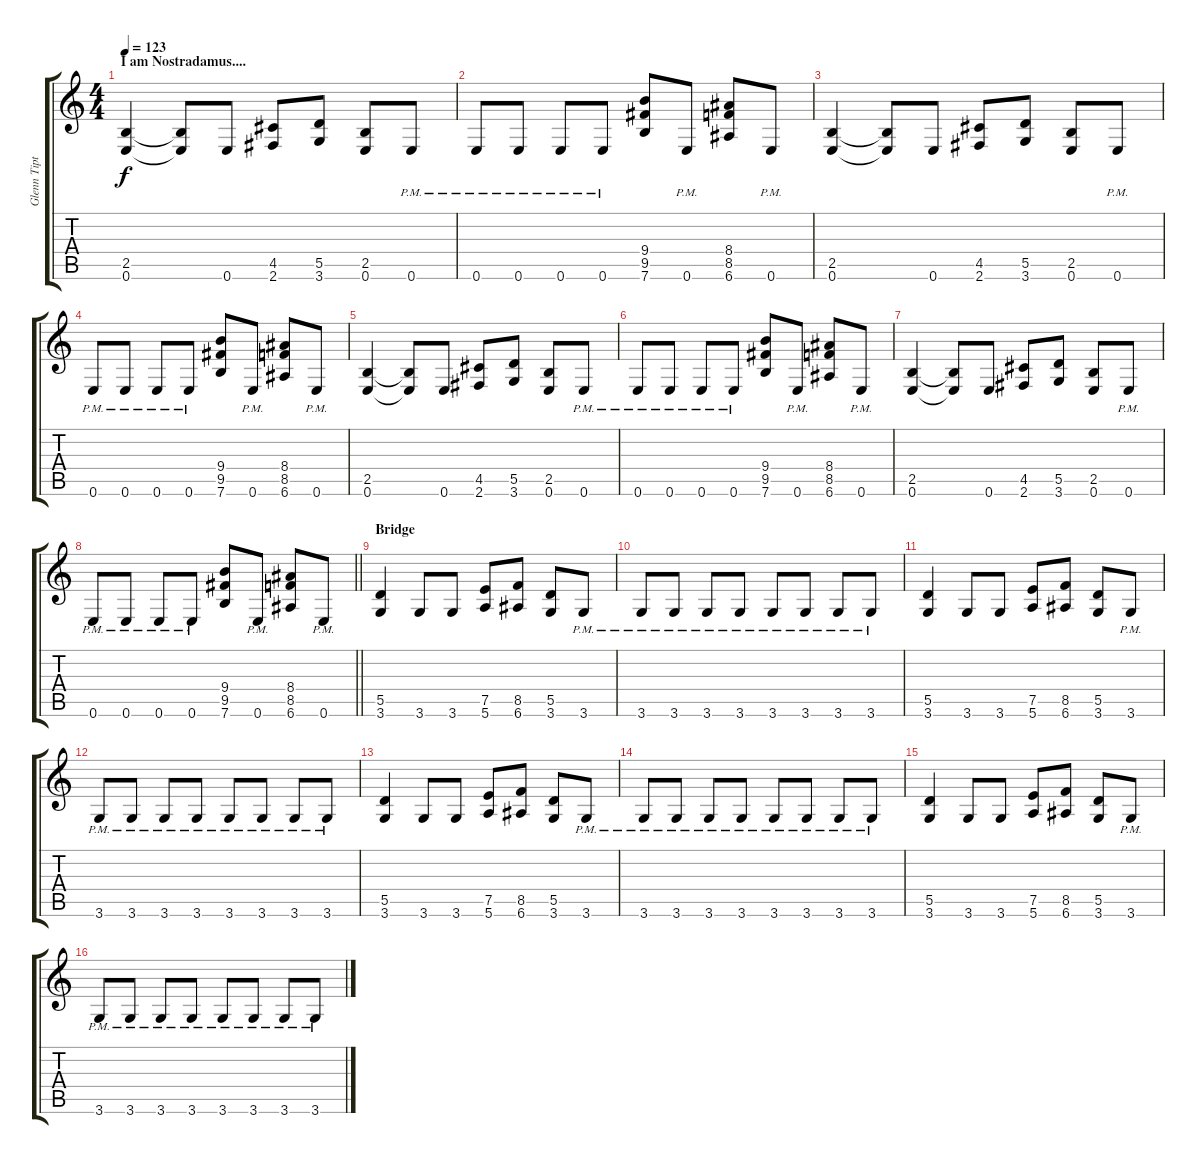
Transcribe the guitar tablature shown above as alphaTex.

\track ("Glenn Tipton" "Glenn Tipt") {instrument overdrivenguitar}
\staff {score tabs}
\tuning (E4 B3 G3 D3 A2 E2) {hide}
\ts (4 4)
\section ("" "I am Nostradamus....")
\tempo 123
\clef g2
\ks c
(2.5 0.6).4{dy f} (2.5{t} 0.6{t}).8 0.6.8 (4.5 2.6).8 (5.5 3.6).8 (2.5 0.6).8 0.6{pm}.8 |
0.6{pm}.8 0.6{pm}.8 0.6{pm}.8 0.6{pm}.8 (9.4 9.5 7.6).8 0.6{pm}.8 (8.4 8.5 6.6).8 0.6{pm}.8 |
(2.5 0.6).4 (2.5{t} 0.6{t}).8 0.6.8 (4.5 2.6).8 (5.5 3.6).8 (2.5 0.6).8 0.6{pm}.8 |
0.6{pm}.8 0.6{pm}.8 0.6{pm}.8 0.6{pm}.8 (9.4 9.5 7.6).8 0.6{pm}.8 (8.4 8.5 6.6).8 0.6{pm}.8 |
(2.5 0.6).4 (2.5{t} 0.6{t}).8 0.6.8 (4.5 2.6).8 (5.5 3.6).8 (2.5 0.6).8 0.6{pm}.8 |
0.6{pm}.8 0.6{pm}.8 0.6{pm}.8 0.6{pm}.8 (9.4 9.5 7.6).8 0.6{pm}.8 (8.4 8.5 6.6).8 0.6{pm}.8 |
(2.5 0.6).4 (2.5{t} 0.6{t}).8 0.6.8 (4.5 2.6).8 (5.5 3.6).8 (2.5 0.6).8 0.6{pm}.8 |
\barLineRight lightlight
0.6{pm}.8 0.6{pm}.8 0.6{pm}.8 0.6{pm}.8 (9.4 9.5 7.6).8 0.6{pm}.8 (8.4 8.5 6.6).8 0.6{pm}.8 |
\section ("" "Bridge")
(5.5 3.6).4 3.6.8 3.6.8 (7.5 5.6).8 (8.5 6.6).8 (5.5 3.6).8 3.6{pm}.8 |
3.6{pm}.8 3.6{pm}.8 3.6{pm}.8 3.6{pm}.8 3.6{pm}.8 3.6{pm}.8 3.6{pm}.8 3.6{pm}.8 |
(5.5 3.6).4 3.6.8 3.6.8 (7.5 5.6).8 (8.5 6.6).8 (5.5 3.6).8 3.6{pm}.8 |
3.6{pm}.8 3.6{pm}.8 3.6{pm}.8 3.6{pm}.8 3.6{pm}.8 3.6{pm}.8 3.6{pm}.8 3.6{pm}.8 |
(5.5 3.6).4 3.6.8 3.6.8 (7.5 5.6).8 (8.5 6.6).8 (5.5 3.6).8 3.6{pm}.8 |
3.6{pm}.8 3.6{pm}.8 3.6{pm}.8 3.6{pm}.8 3.6{pm}.8 3.6{pm}.8 3.6{pm}.8 3.6{pm}.8 |
(5.5 3.6).4 3.6.8 3.6.8 (7.5 5.6).8 (8.5 6.6).8 (5.5 3.6).8 3.6{pm}.8 |
3.6{pm}.8 3.6{pm}.8 3.6{pm}.8 3.6{pm}.8 3.6{pm}.8 3.6{pm}.8 3.6{pm}.8 3.6{pm}.8
